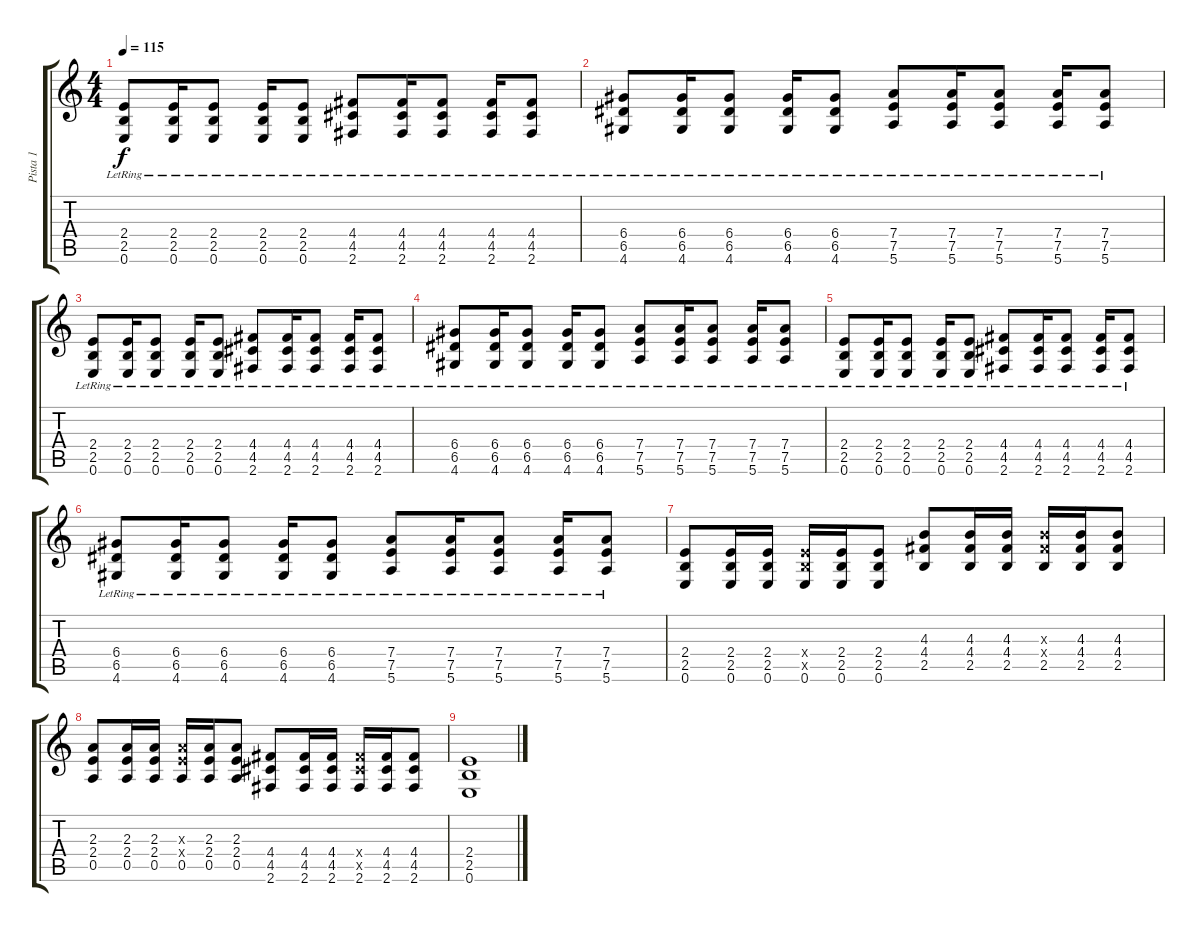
\track ("Pista 1" "Pista 1") {instrument distortionguitar}
\staff {score tabs}
\tuning (E4 B3 G3 D3 A2 E2) {hide}
\ts (4 4)
\tempo 115
\clef g2
\ks c
(2.4 2.5{lr} 0.6{lr}).8{dy f} (2.4 2.5{lr} 0.6{lr}).16 (2.4 2.5{lr} 0.6{lr}).8 (2.4 2.5{lr} 0.6{lr}).16 (2.4 2.5{lr} 0.6{lr}).8 (4.4 4.5{lr} 2.6{lr}).8 (4.4 4.5{lr} 2.6{lr}).16 (4.4 4.5{lr} 2.6{lr}).8 (4.4 4.5{lr} 2.6{lr}).16 (4.4 4.5{lr} 2.6{lr}).8 |
(6.4 6.5{lr} 4.6{lr}).8 (6.4 6.5{lr} 4.6{lr}).16 (6.4 6.5{lr} 4.6{lr}).8 (6.4 6.5{lr} 4.6{lr}).16 (6.4 6.5{lr} 4.6{lr}).8 (7.4 7.5{lr} 5.6{lr}).8 (7.4 7.5{lr} 5.6{lr}).16 (7.4 7.5{lr} 5.6{lr}).8 (7.4 7.5{lr} 5.6{lr}).16 (7.4 7.5{lr} 5.6{lr}).8 |
(2.4 2.5{lr} 0.6{lr}).8 (2.4 2.5{lr} 0.6{lr}).16 (2.4 2.5{lr} 0.6{lr}).8 (2.4 2.5{lr} 0.6{lr}).16 (2.4 2.5{lr} 0.6{lr}).8 (4.4 4.5{lr} 2.6{lr}).8 (4.4 4.5{lr} 2.6{lr}).16 (4.4 4.5{lr} 2.6{lr}).8 (4.4 4.5{lr} 2.6{lr}).16 (4.4 4.5{lr} 2.6{lr}).8 |
(6.4 6.5{lr} 4.6{lr}).8 (6.4 6.5{lr} 4.6{lr}).16 (6.4 6.5{lr} 4.6{lr}).8 (6.4 6.5{lr} 4.6{lr}).16 (6.4 6.5{lr} 4.6{lr}).8 (7.4 7.5{lr} 5.6{lr}).8 (7.4 7.5{lr} 5.6{lr}).16 (7.4 7.5{lr} 5.6{lr}).8 (7.4 7.5{lr} 5.6{lr}).16 (7.4 7.5{lr} 5.6{lr}).8 |
(2.4 2.5{lr} 0.6{lr}).8 (2.4 2.5{lr} 0.6{lr}).16 (2.4 2.5{lr} 0.6{lr}).8 (2.4 2.5{lr} 0.6{lr}).16 (2.4 2.5{lr} 0.6{lr}).8 (4.4 4.5{lr} 2.6{lr}).8 (4.4 4.5{lr} 2.6{lr}).16 (4.4 4.5{lr} 2.6{lr}).8 (4.4 4.5{lr} 2.6{lr}).16 (4.4 4.5{lr} 2.6{lr}).8 |
(6.4 6.5{lr} 4.6{lr}).8 (6.4 6.5{lr} 4.6{lr}).16 (6.4 6.5{lr} 4.6{lr}).8 (6.4 6.5{lr} 4.6{lr}).16 (6.4 6.5{lr} 4.6{lr}).8 (7.4 7.5{lr} 5.6{lr}).8 (7.4 7.5{lr} 5.6{lr}).16 (7.4 7.5{lr} 5.6{lr}).8 (7.4 7.5{lr} 5.6{lr}).16 (7.4 7.5{lr} 5.6{lr}).8 |
(2.4 2.5 0.6).8 (2.4 2.5 0.6).16 (2.4 2.5 0.6).16 (2.4{x} 2.5{x} 0.6).16 (2.4 2.5 0.6).16 (2.4 2.5 0.6).8 (4.3 4.4 2.5).8 (4.3 4.4 2.5).16 (4.3 4.4 2.5).16 (4.3{x} 4.4{x} 2.5).16 (4.3 4.4 2.5).16 (4.3 4.4 2.5).8 |
(2.3 2.4 0.5).8 (2.3 2.4 0.5).16 (2.3 2.4 0.5).16 (2.3{x} 2.4{x} 0.5).16 (2.3 2.4 0.5).16 (2.3 2.4 0.5).8 (4.4 4.5 2.6).8 (4.4 4.5 2.6).16 (4.4 4.5 2.6).16 (4.4{x} 4.5{x} 2.6).16 (4.4 4.5 2.6).16 (4.4 4.5 2.6).8 |
(2.4 2.5 0.6).1
